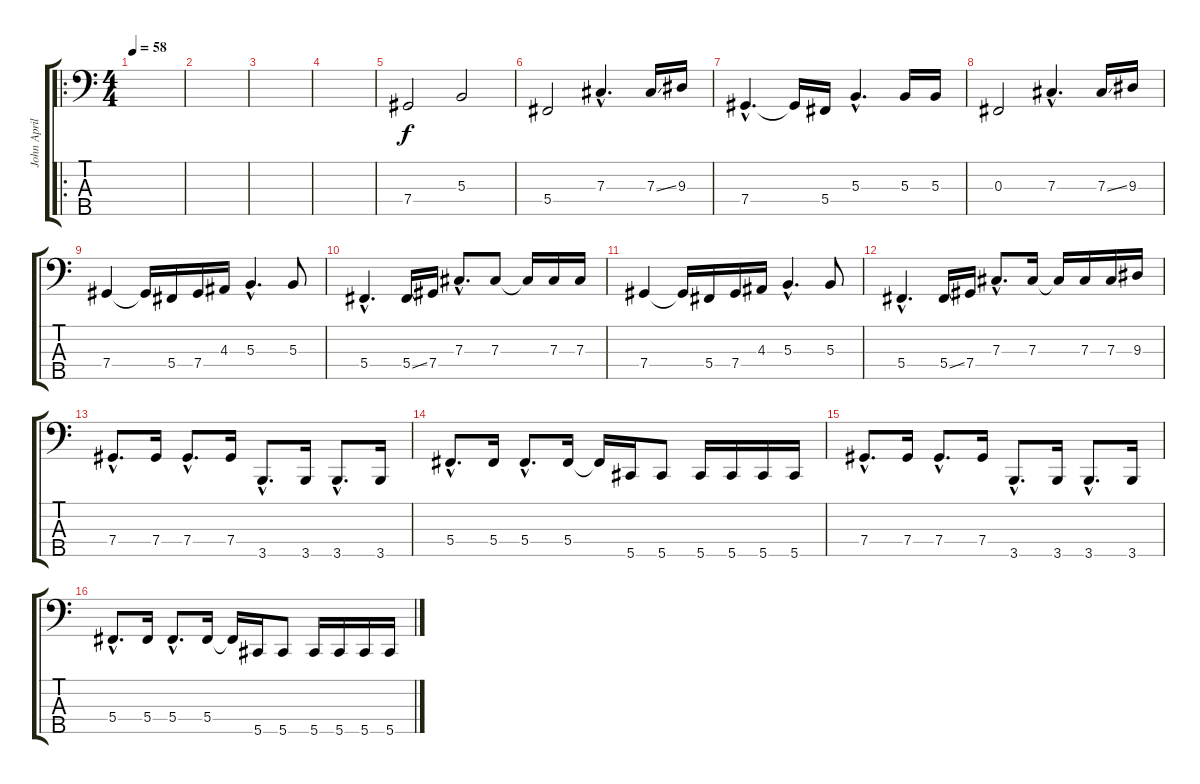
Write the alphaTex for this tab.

\track ("John April (Bass)" "John April") {instrument acousticbass}
\staff {score tabs}
\tuning (E2 B1 Gb1 Db1 Ab0) {hide}
\ro
\ts (4 4)
\tempo 58
\clef f4
\ks c
|
|
|
|
7.4.2 5.3.2 |
5.4.2 7.3{hac}.4{d} 7.3{ss}.16 9.3.16 |
7.4{hac}.4{d} 7.4{t}.16 5.4.16 5.3{hac}.4{d} 5.3.16 5.3.16 |
0.3.2 7.3{hac}.4{d} 7.3{ss}.16 9.3.16 |
7.4.4 7.4{t}.16 5.4.16 7.4.16 4.3.16 5.3{hac}.4{d} 5.3.8 |
5.4{hac}.4{d} 5.4{ss}.16 7.4.16 7.3{hac}.8{d} 7.3.8 7.3{t}.16 7.3.16 7.3.16 |
7.4.4 7.4{t}.16 5.4.16 7.4.16 4.3.16 5.3{hac}.4{d} 5.3.8 |
5.4{hac}.4{d} 5.4{ss}.16 7.4.16 7.3{hac}.8{d} 7.3.16 7.3{t}.16 7.3.16 7.3.16 9.3.16 |
7.4{hac}.8{d} 7.4.16 7.4{hac}.8{d} 7.4.16 3.5{hac}.8{d} 3.5.16 3.5{hac}.8{d} 3.5.16 |
5.4{hac}.8{d} 5.4.16 5.4{hac}.8{d} 5.4.16 5.4{t}.16 5.5.16 5.5.8 5.5.16 5.5.16 5.5.16 5.5.16 |
7.4{hac}.8{d} 7.4.16 7.4{hac}.8{d} 7.4.16 3.5{hac}.8{d} 3.5.16 3.5{hac}.8{d} 3.5.16 |
5.4{hac}.8{d} 5.4.16 5.4{hac}.8{d} 5.4.16 5.4{t}.16 5.5.16 5.5.8 5.5.16 5.5.16 5.5.16 5.5.16
